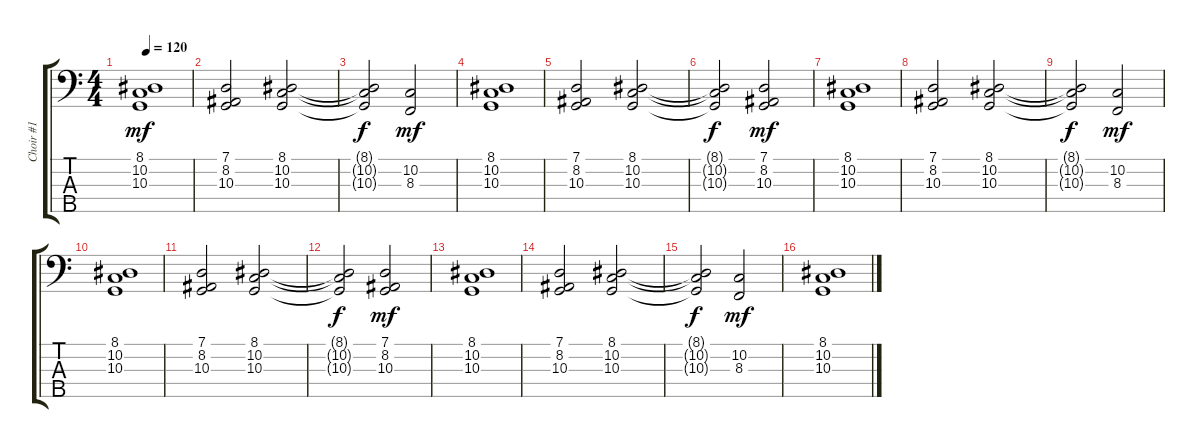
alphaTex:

\track ("Choir #1" "Choir #1") {instrument choiraahs}
\staff {score tabs}
\tuning (G2 D2 A1 E1 B0) {hide}
\ts (4 4)
\tempo 120
\clef f4
\ks c
(8.1 10.2 10.3).1{dy mf} |
(7.1 8.2 10.3).2 (8.1 10.2 10.3).2 |
(8.1{t} 10.2{t} 10.3{t}).2{dy f} (10.2 8.3).2{dy mf} |
(8.1 10.2 10.3).1 |
(7.1 8.2 10.3).2 (8.1 10.2 10.3).2 |
(8.1{t} 10.2{t} 10.3{t}).2{dy f} (7.1 8.2 10.3).2{dy mf} |
(8.1 10.2 10.3).1 |
(7.1 8.2 10.3).2 (8.1 10.2 10.3).2 |
(8.1{t} 10.2{t} 10.3{t}).2{dy f} (10.2 8.3).2{dy mf} |
(8.1 10.2 10.3).1 |
(7.1 8.2 10.3).2 (8.1 10.2 10.3).2 |
(8.1{t} 10.2{t} 10.3{t}).2{dy f} (7.1 8.2 10.3).2{dy mf} |
(8.1 10.2 10.3).1 |
(7.1 8.2 10.3).2 (8.1 10.2 10.3).2 |
(8.1{t} 10.2{t} 10.3{t}).2{dy f} (10.2 8.3).2{dy mf} |
(8.1 10.2 10.3).1
